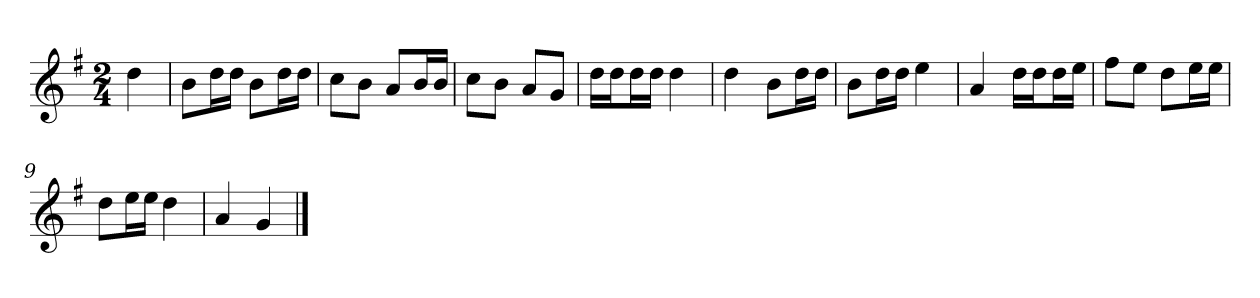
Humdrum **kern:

**kern
*part1
*staff1
*k[f#]
*M2/4
*MM120
=
4dd
=1
8bL
16ddL
16ddJJ
8bL
16ddL
16ddJJ
=2
8ccL
8bJ
8aL
16bL
16bJJ
=3
8ccL
8bJ
8aL
8gJ
=4
16ddLL
16ddJ
16ddL
16ddJJ
4dd
=5
4dd
8bL
16ddL
16ddJJ
=6
8bL
16ddL
16ddJJ
4ee
=7
4a
16ddLL
16ddJ
16ddL
16eeJJ
=8
8ff#L
8eeJ
8ddL
16eeL
16eeJJ
=9
8ddL
16eeL
16eeJJ
4dd
=10
4a
4g
==
*-
